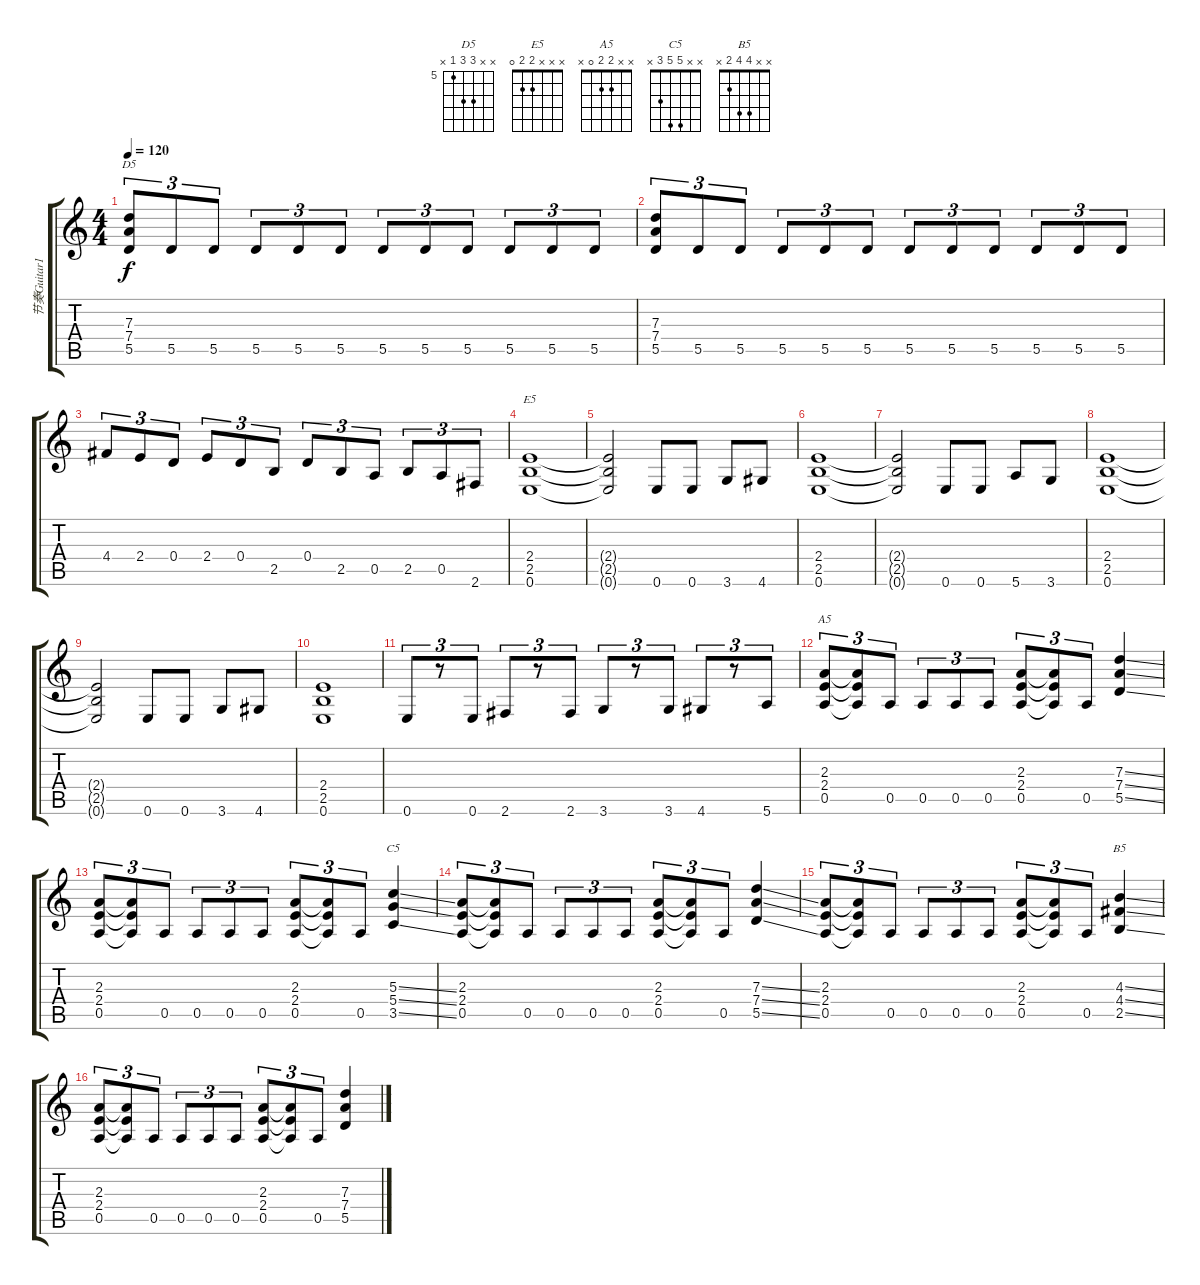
\track ("节奏Guitar1" "节奏Guitar1") {instrument distortionguitar}
\staff {score tabs}
\tuning (E4 B3 G3 D3 A2 E2) {hide}
\chord ("D5" x x 7 7 5 x) {firstfret 5}
\chord ("E5" x x x 2 2 0)
\chord ("A5" x x 2 2 0 x)
\chord ("C5" x x 5 5 3 x)
\chord ("B5" x x 4 4 2 x)
\ts (4 4)
\tempo 120
\clef g2
\ks c
(7.3 7.4 5.5).8{tu (3 2) ch "D5" dy f} 5.5.8{tu (3 2)} 5.5.8{tu (3 2)} 5.5.8{tu (3 2)} 5.5.8{tu (3 2)} 5.5.8{tu (3 2)} 5.5.8{tu (3 2)} 5.5.8{tu (3 2)} 5.5.8{tu (3 2)} 5.5.8{tu (3 2)} 5.5.8{tu (3 2)} 5.5.8{tu (3 2)} |
(7.3 7.4 5.5).8{tu (3 2)} 5.5.8{tu (3 2)} 5.5.8{tu (3 2)} 5.5.8{tu (3 2)} 5.5.8{tu (3 2)} 5.5.8{tu (3 2)} 5.5.8{tu (3 2)} 5.5.8{tu (3 2)} 5.5.8{tu (3 2)} 5.5.8{tu (3 2)} 5.5.8{tu (3 2)} 5.5.8{tu (3 2)} |
4.4.8{tu (3 2)} 2.4.8{tu (3 2)} 0.4.8{tu (3 2)} 2.4.8{tu (3 2)} 0.4.8{tu (3 2)} 2.5.8{tu (3 2)} 0.4.8{tu (3 2)} 2.5.8{tu (3 2)} 0.5.8{tu (3 2)} 2.5.8{tu (3 2)} 0.5.8{tu (3 2)} 2.6.8{tu (3 2)} |
(2.4 2.5 0.6).1{ch "E5"} |
(2.4{t} 2.5{t} 0.6{t}).2 0.6.8 0.6.8 3.6.8 4.6.8 |
(2.4 2.5 0.6).1 |
(2.4{t} 2.5{t} 0.6{t}).2 0.6.8 0.6.8 5.6.8 3.6.8 |
(2.4 2.5 0.6).1 |
(2.4{t} 2.5{t} 0.6{t}).2 0.6.8 0.6.8 3.6.8 4.6.8 |
(2.4 2.5 0.6).1 |
0.6.8{tu (3 2)} r.8{tu (3 2)} 0.6.8{tu (3 2)} 2.6.8{tu (3 2)} r.8{tu (3 2)} 2.6.8{tu (3 2)} 3.6.8{tu (3 2)} r.8{tu (3 2)} 3.6.8{tu (3 2)} 4.6.8{tu (3 2)} r.8{tu (3 2)} 5.6.8{tu (3 2)} |
(2.3 2.4 0.5).8{tu (3 2) ch "A5"} (2.3{t} 2.4{t} 0.5{t}).8{tu (3 2)} 0.5.8{tu (3 2)} 0.5.8{tu (3 2)} 0.5.8{tu (3 2)} 0.5.8{tu (3 2)} (2.3 2.4 0.5).8{tu (3 2)} (2.3{t} 2.4{t} 0.5{t}).8{tu (3 2)} 0.5.8{tu (3 2)} (7.3{ss} 7.4{ss} 5.5{ss}).4 |
(2.3 2.4 0.5).8{tu (3 2)} (2.3{t} 2.4{t} 0.5{t}).8{tu (3 2)} 0.5.8{tu (3 2)} 0.5.8{tu (3 2)} 0.5.8{tu (3 2)} 0.5.8{tu (3 2)} (2.3 2.4 0.5).8{tu (3 2)} (2.3{t} 2.4{t} 0.5{t}).8{tu (3 2)} 0.5.8{tu (3 2)} (5.3{ss} 5.4{ss} 3.5{ss}).4{ch "C5"} |
(2.3 2.4 0.5).8{tu (3 2)} (2.3{t} 2.4{t} 0.5{t}).8{tu (3 2)} 0.5.8{tu (3 2)} 0.5.8{tu (3 2)} 0.5.8{tu (3 2)} 0.5.8{tu (3 2)} (2.3 2.4 0.5).8{tu (3 2)} (2.3{t} 2.4{t} 0.5{t}).8{tu (3 2)} 0.5.8{tu (3 2)} (7.3{ss} 7.4{ss} 5.5{ss}).4 |
(2.3 2.4 0.5).8{tu (3 2)} (2.3{t} 2.4{t} 0.5{t}).8{tu (3 2)} 0.5.8{tu (3 2)} 0.5.8{tu (3 2)} 0.5.8{tu (3 2)} 0.5.8{tu (3 2)} (2.3 2.4 0.5).8{tu (3 2)} (2.3{t} 2.4{t} 0.5{t}).8{tu (3 2)} 0.5.8{tu (3 2)} (4.3{ss} 4.4{ss} 2.5{ss}).4{ch "B5"} |
(2.3 2.4 0.5).8{tu (3 2)} (2.3{t} 2.4{t} 0.5{t}).8{tu (3 2)} 0.5.8{tu (3 2)} 0.5.8{tu (3 2)} 0.5.8{tu (3 2)} 0.5.8{tu (3 2)} (2.3 2.4 0.5).8{tu (3 2)} (2.3{t} 2.4{t} 0.5{t}).8{tu (3 2)} 0.5.8{tu (3 2)} (7.3{ss} 7.4{ss} 5.5{ss}).4
